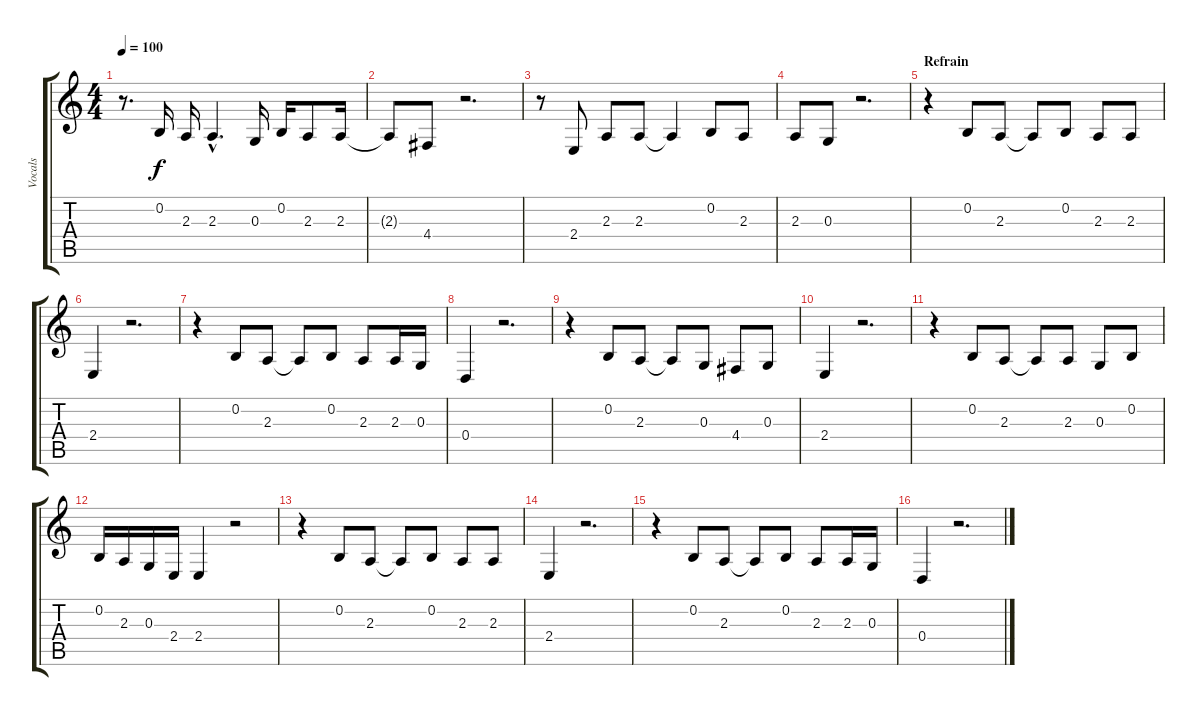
\track ("Vocals" "Vocals") {instrument lead6voice}
\staff {score tabs}
\tuning (E4 B3 G3 D3 A2 E2) {hide}
\ts (4 4)
\tempo 100
\clef g2
\ks c
r.8{d dy f volume 16} 0.2.16 2.3.16 2.3{hac}.4{d} 0.3.16 0.2.16 2.3.8 2.3.16 |
2.3{t}.8 4.4.8{volume 10} r.2{d} |
r.8{volume 16} 2.4.8 2.3.8 2.3.8 2.3{t}.4 0.2.8 2.3.8 |
2.3.8 0.3.8 r.2{d} |
\section ("" "Refrain")
r.4 0.2.8 2.3.8 2.3{t}.8 0.2.8 2.3.8 2.3.8 |
2.4.4 r.2{d} |
r.4 0.2.8 2.3.8 2.3{t}.8 0.2.8 2.3.8 2.3.16 0.3.16 |
0.4.4 r.2{d} |
r.4 0.2.8 2.3.8 2.3{t}.8 0.3.8 4.4.8 0.3.8 |
2.4.4 r.2{d} |
r.4 0.2.8 2.3.8 2.3{t}.8 2.3.8 0.3.8 0.2.8 |
0.2.16 2.3.16 0.3.16 2.4.16 2.4.4 r.2 |
r.4 0.2.8 2.3.8 2.3{t}.8 0.2.8 2.3.8 2.3.8 |
2.4.4 r.2{d} |
r.4 0.2.8 2.3.8 2.3{t}.8 0.2.8 2.3.8 2.3.16 0.3.16 |
0.4.4 r.2{d}
